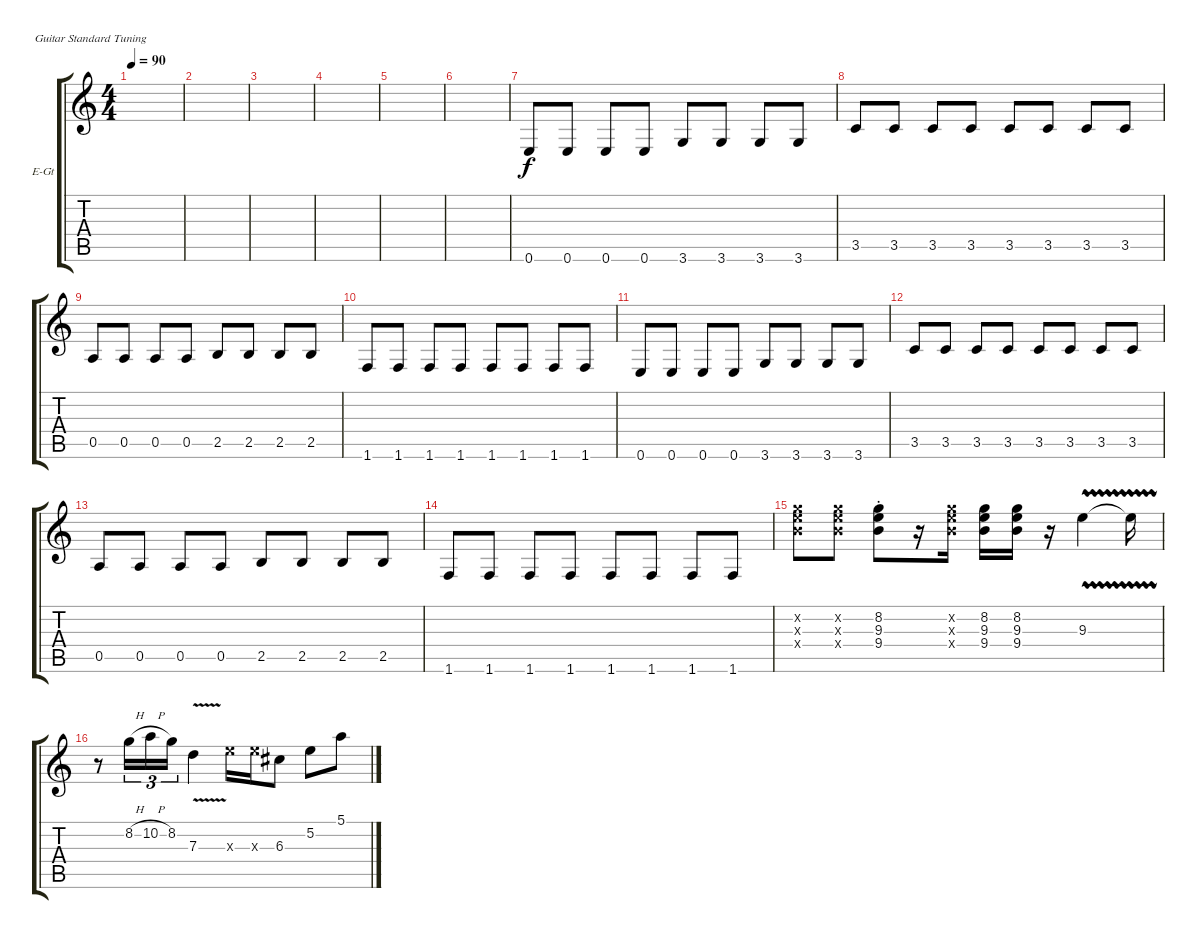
\defaultSystemsLayout 4
\bracketExtendMode groupsimilarinstruments
\firstSystemTrackNameOrientation horizontal
\otherSystemsTrackNameOrientation horizontal
\track ("Electric Guitar" "E-Gt") {instrument electricguitarclean}
\staff {score tabs}
\tuning (E4 B3 G3 D3 A2 E2)
\ts (4 4)
\tempo 90
\clef g2
\ks c
|
|
|
|
|
|
0.6.8 0.6.8 0.6.8 0.6.8 3.6.8 3.6.8 3.6.8 3.6.8 |
3.5.8 3.5.8 3.5.8 3.5.8 3.5.8 3.5.8 3.5.8 3.5.8 |
0.5.8 0.5.8 0.5.8 0.5.8 2.5.8 2.5.8 2.5.8 2.5.8 |
1.6.8 1.6.8 1.6.8 1.6.8 1.6.8 1.6.8 1.6.8 1.6.8 |
0.6.8 0.6.8 0.6.8 0.6.8 3.6.8 3.6.8 3.6.8 3.6.8 |
3.5.8 3.5.8 3.5.8 3.5.8 3.5.8 3.5.8 3.5.8 3.5.8 |
0.5.8 0.5.8 0.5.8 0.5.8 2.5.8 2.5.8 2.5.8 2.5.8 |
1.6.8 1.6.8 1.6.8 1.6.8 1.6.8 1.6.8 1.6.8 1.6.8 |
(8.2{x} 9.3{x} 9.4{x}).8 (9.4{x} 9.3{x} 8.2{x}).8 (8.2{st} 9.3{st} 9.4{st}).8 r.16 (8.2{x} 9.3{x} 9.4{x}).16 (8.2 9.3 9.4).16 (8.2 9.3 9.4).16 r.16 9.3{vw}.4 9.3{vw t}.16 |
r.8 8.2{h}.16{tu (3 2)} 10.2{h}.16{tu (3 2)} 8.2.16{tu (3 2)} 7.3{v}.4 9.3{x}.16 9.3{x}.16 6.3.8 5.2.8 5.1.8
